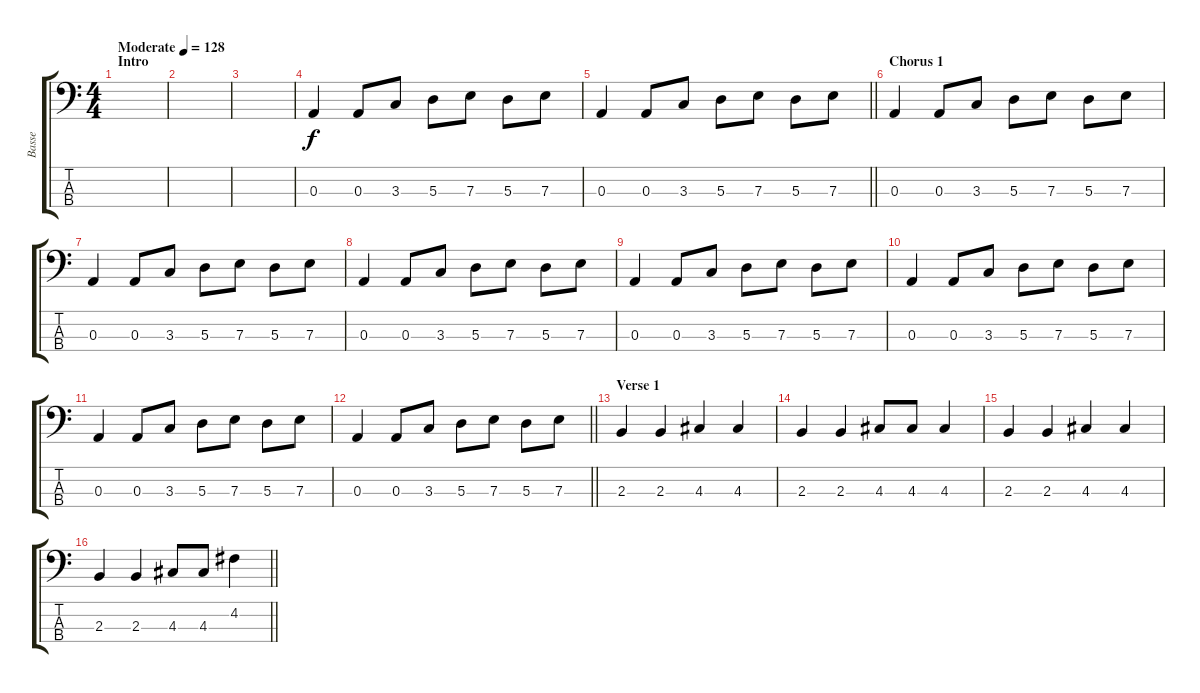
\track ("Basse" "Basse") {instrument electricbassfinger}
\staff {score tabs}
\tuning (G2 D2 A1 E1) {hide}
\ts (4 4)
\section ("" "Intro")
\tempo (128 "Moderate")
\clef f4
\ks c
|
|
|
0.3.4 0.3.8 3.3.8 5.3.8 7.3.8 5.3.8 7.3.8 |
\barLineRight lightlight
0.3.4 0.3.8 3.3.8 5.3.8 7.3.8 5.3.8 7.3.8 |
\section ("" "Chorus 1")
0.3.4 0.3.8 3.3.8 5.3.8 7.3.8 5.3.8 7.3.8 |
0.3.4 0.3.8 3.3.8 5.3.8 7.3.8 5.3.8 7.3.8 |
0.3.4 0.3.8 3.3.8 5.3.8 7.3.8 5.3.8 7.3.8 |
0.3.4 0.3.8 3.3.8 5.3.8 7.3.8 5.3.8 7.3.8 |
0.3.4 0.3.8 3.3.8 5.3.8 7.3.8 5.3.8 7.3.8 |
0.3.4 0.3.8 3.3.8 5.3.8 7.3.8 5.3.8 7.3.8 |
\barLineRight lightlight
0.3.4 0.3.8 3.3.8 5.3.8 7.3.8 5.3.8 7.3.8 |
\section ("" "Verse 1")
2.3.4 2.3.4 4.3.4 4.3.4 |
2.3.4 2.3.4 4.3.8 4.3.8 4.3.4 |
2.3.4 2.3.4 4.3.4 4.3.4 |
\barLineRight lightlight
2.3.4 2.3.4 4.3.8 4.3.8 4.2.4
